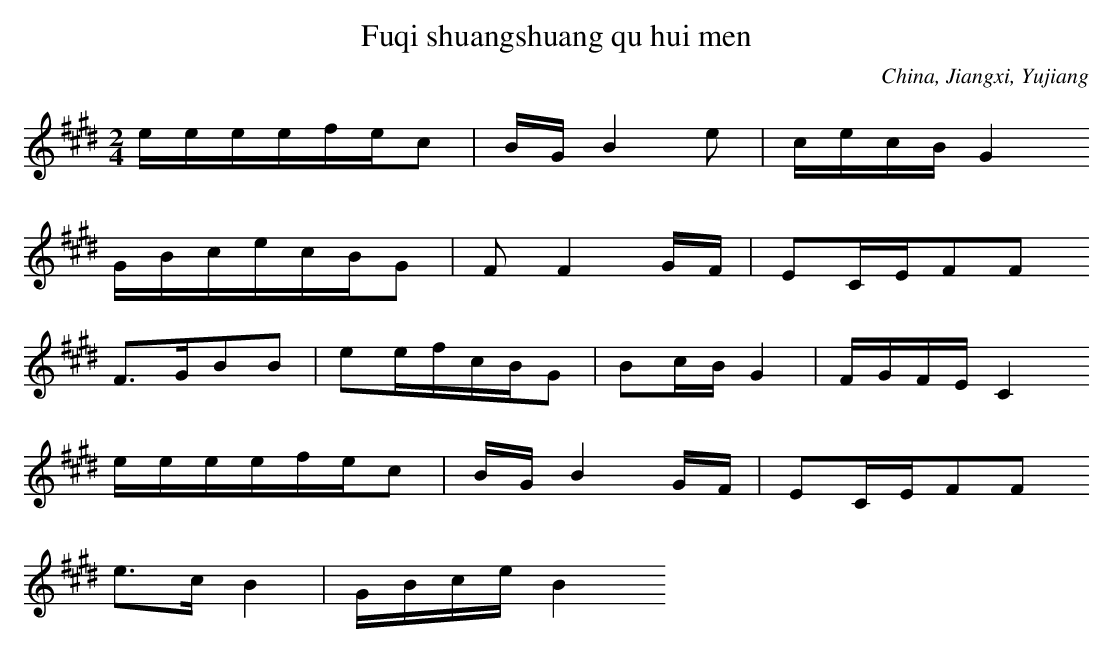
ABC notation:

X:1
T: Fuqi shuangshuang qu hui men
O: China, Jiangxi, Yujiang
M: 2/4
L: 1/16
K: E
eeeefec2 | BGB4e2 | cecBG4
GBcecBG2 | F2F4GF | E2CEF2F2
F3GB2B2 | e2efcBG2 | B2cBG4 | FGFEC4
eeeefec2 | BGB4GF | E2CEF2F2
e3cB4 | GBceB4
